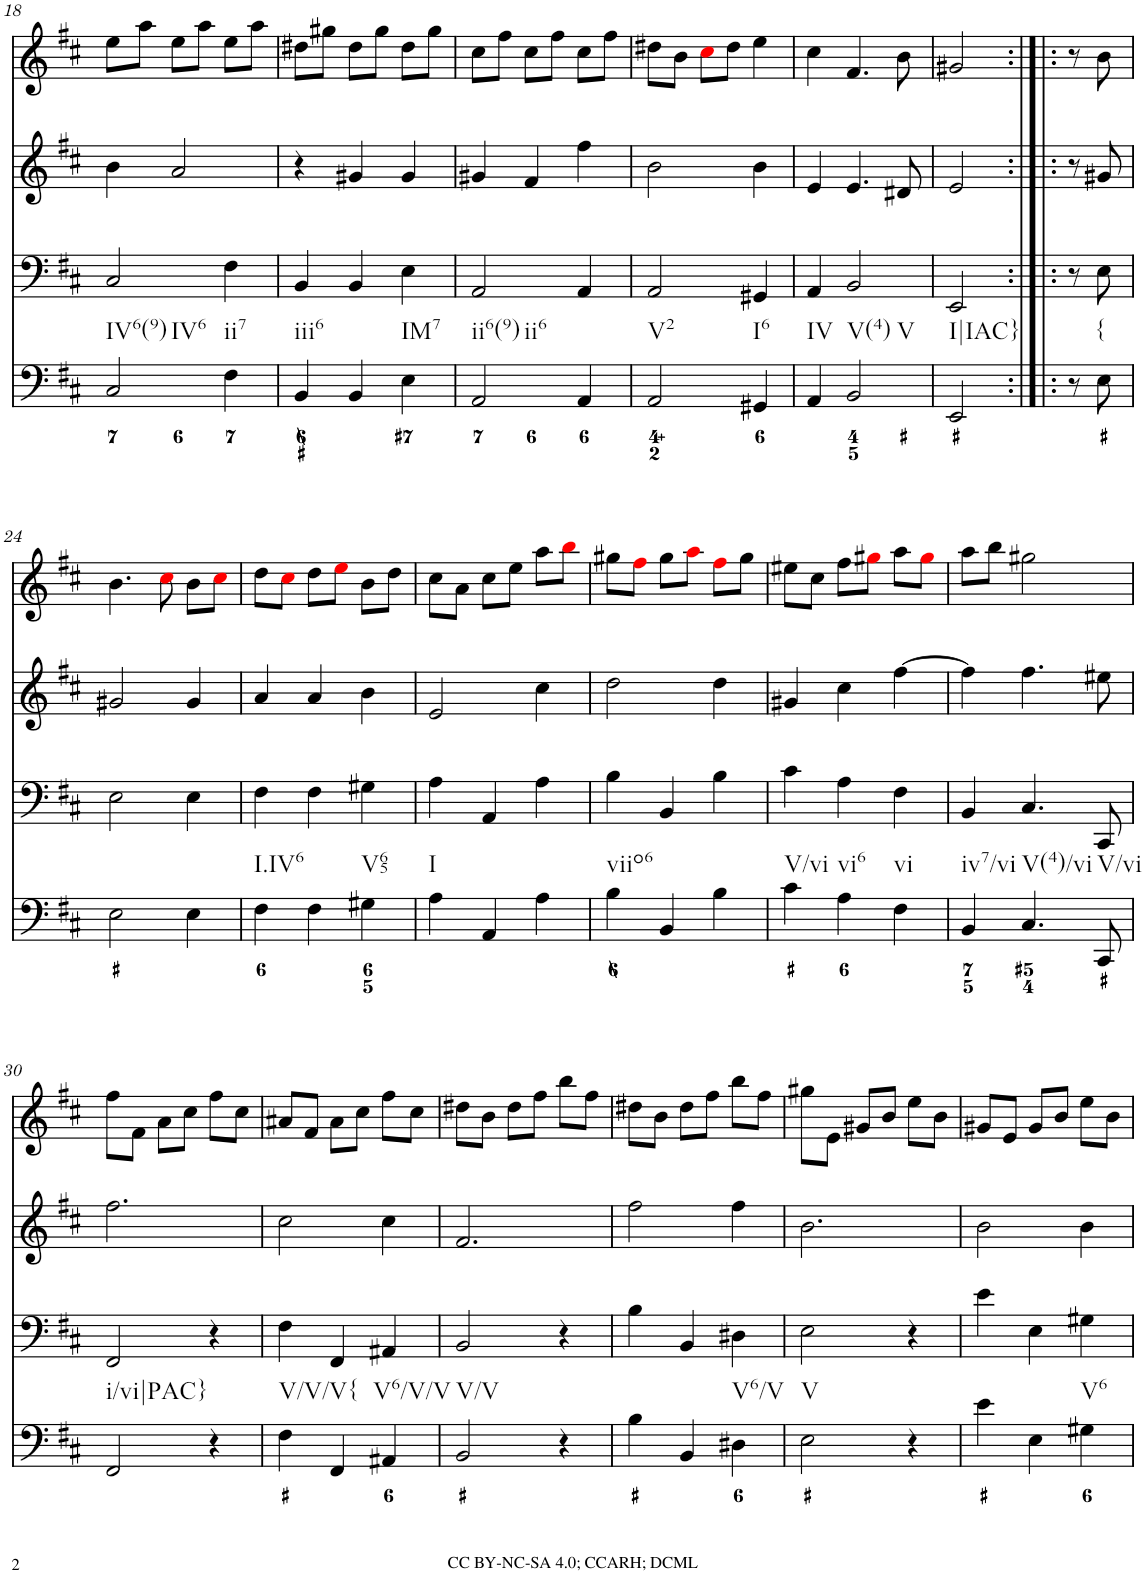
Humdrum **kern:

**kern	**kern	**kern	**kern
*part4	*part3	*part2	*part1
*staff4	*staff3	*staff2	*staff1
*I"Piano	*I"Piano	*I"Piano	*I"Piano
*I'Pno	*I'Pno	*I'Pno	*I'Pno
!!LO:PB:g=z
*clefF4	*clefF4	*clefG2	*clefG2
*k[f#c#]	*k[f#c#]	*k[f#c#]	*k[f#c#]
*D:	*D:	*D:	*D:
*M3/4	*M3/4	*M3/4	*M3/4
=18	=18	=18	=18
!LO:TX:b:t=IV6(9)	!	!	!
!LO:TX:b:t=IV6	!	!	!
2C#/	2C#/	4b\	8ee\L
.	.	.	8aa\J
.	.	2a/	8ee\L
.	.	.	8aa\J
!LO:TX:b:t=ii7	!	!	!
4F#\	4F#\	.	8ee\L
.	.	.	8aa\J
=19	=19	=19	=19
!LO:TX:b:t=iii6	!	!	!
4BB/	4BB/	4r	8dd#X\L
.	.	.	8gg#X\J
4BB/	4BB/	4g#X/	8dd#\L
.	.	.	8gg#\J
!LO:TX:b:t=IM7	!	!	!
4E\	4E\	4g#/	8dd#\L
.	.	.	8gg#\J
=20	=20	=20	=20
!LO:TX:b:t=ii6(9)	!	!	!
!LO:TX:b:t=ii6	!	!	!
2AA/	2AA/	4g#X/	8cc#\L
.	.	.	8ff#\J
.	.	4f#/	8cc#\L
.	.	.	8ff#\J
4AA/	4AA/	4ff#\	8cc#\L
.	.	.	8ff#\J
=21	=21	=21	=21
!LO:TX:b:t=V2	!	!	!
2AA/	2AA/	2b\	8dd#X\L
.	.	.	8b\J
.	.	.	8cc#i\L
.	.	.	8dd#\J
!LO:TX:b:t=I6	!	!	!
4GG#X/	4GG#X/	4b\	4ee\
=22	=22	=22	=22
!LO:TX:b:t=IV	!	!	!
4AA/	4AA/	4e/	4cc#\
!LO:TX:b:t=V(4)	!	!	!
!LO:TX:b:t=V	!	!	!
2BB/	2BB/	4.e/	4.f#/
.	.	8d#X/	8b\
=23	=23	=23	=23
!LO:TX:b:t=I|IAC}	!	!	!
2EE/	2EE/	2e/	2g#X/
8r	8r	8r	8r
!LO:TX:b:t={	!	!	!
8E\	8E\	8g#X/	8b\
!!LO:LB:g=z
=24	=24	=24	=24
2E\	2E\	2g#X/	4.b\
.	.	.	8cc#i\
4E\	4E\	4g#/	8b\L
.	.	.	8cc#i\J
=25	=25	=25	=25
!LO:TX:b:t=I.IV6	!	!	!
4F#\	4F#\	4a/	8dd\L
.	.	.	8cc#i\J
4F#\	4F#\	4a/	8dd\L
.	.	.	8eei\J
!LO:TX:b:t=V65	!	!	!
4G#X\	4G#X\	4b\	8b\L
.	.	.	8dd\J
=26	=26	=26	=26
!LO:TX:b:t=I	!	!	!
4A\	4A\	2e/	8cc#\L
.	.	.	8a\J
4AA/	4AA/	.	8cc#\L
.	.	.	8ee\J
4A\	4A\	4cc#\	8aa\L
.	.	.	8bbi\J
=27	=27	=27	=27
!LO:TX:b:t=viio6	!	!	!
4B\	4B\	2dd\	8gg#X\L
.	.	.	8ff#i\J
4BB/	4BB/	.	8gg#\L
.	.	.	8aai\J
4B\	4B\	4dd\	8ff#i\L
.	.	.	8gg#\J
=28	=28	=28	=28
!LO:TX:b:t=V/vi	!	!	!
4c#\	4c#\	4g#X/	8ee#X\L
.	.	.	8cc#\J
!LO:TX:b:t=vi6	!	!	!
4A\	4A\	4cc#\	8ff#\L
.	.	.	8gg#Xi\J
!LO:TX:b:t=vi	!	!	!
4F#\	4F#\	[4ff#\	8aa\L
.	.	.	8gg#i\J
=29	=29	=29	=29
!LO:TX:b:t=iv7/vi	!	!	!
4BB/	4BB/	4ff#\]	8aa\L
.	.	.	8bb\J
!LO:TX:b:t=V(4)/vi	!	!	!
4.C#/	4.C#/	4.ff#\	2gg#X\
!LO:TX:b:t=V/vi	!	!	!
8CC#/	8CC#/	8ee#X\	.
!!LO:LB:g=z
=30	=30	=30	=30
!LO:TX:b:t=i/vi|PAC}	!	!	!
2FF#/	2FF#/	2.ff#\	8ff#\L
.	.	.	8f#\J
.	.	.	8a\L
.	.	.	8cc#\J
4r	4r	.	8ff#\L
.	.	.	8cc#\J
=31	=31	=31	=31
!LO:TX:b:t=V/V/V{	!	!	!
4F#\	4F#\	2cc#\	8a#X/L
.	.	.	8f#/J
4FF#/	4FF#/	.	8a#\L
.	.	.	8cc#\J
!LO:TX:b:t=V6/V/V	!	!	!
4AA#X/	4AA#X/	4cc#\	8ff#\L
.	.	.	8cc#\J
=32	=32	=32	=32
!LO:TX:b:t=V/V	!	!	!
2BB/	2BB/	2.f#/	8dd#X\L
.	.	.	8b\J
.	.	.	8dd#\L
.	.	.	8ff#\J
4r	4r	.	8bb\L
.	.	.	8ff#\J
=33	=33	=33	=33
4B\	4B\	2ff#\	8dd#X\L
.	.	.	8b\J
4BB/	4BB/	.	8dd#\L
.	.	.	8ff#\J
!LO:TX:b:t=V6/V	!	!	!
4D#X\	4D#X\	4ff#\	8bb\L
.	.	.	8ff#\J
=34	=34	=34	=34
!LO:TX:b:t=V	!	!	!
2E\	2E\	2.b\	8gg#X\L
.	.	.	8e\J
.	.	.	8g#X/L
.	.	.	8b/J
4r	4r	.	8ee\L
.	.	.	8b\J
=35	=35	=35	=35
4e\	4e\	2b\	8g#X/L
.	.	.	8e/J
4E\	4E\	.	8g#/L
.	.	.	8b/J
!LO:TX:b:t=V6	!	!	!
4G#X\	4G#X\	4b\	8ee\L
.	.	.	8b\J
=	=	=	=
*-	*-	*-	*-
